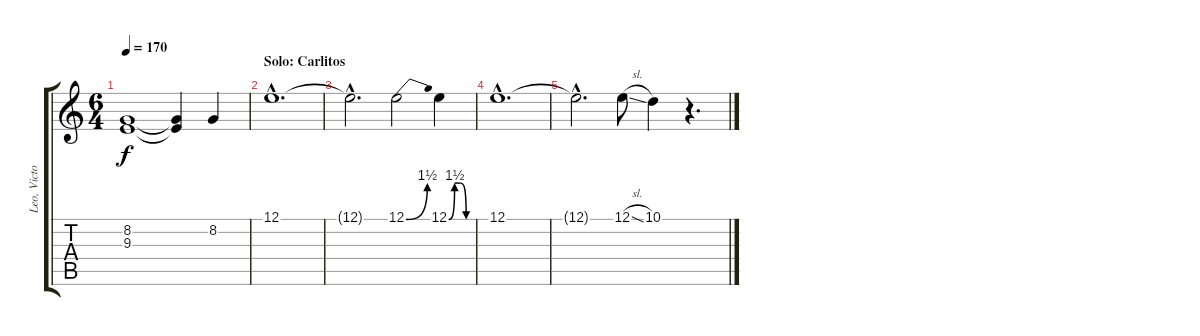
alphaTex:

\track ("Leo, Victor, Jose y Aurora" "Leo, Victo") {instrument lead1square}
\staff {score tabs}
\tuning (E4 B3 G3 D3 A2 E2) {hide}
\ts (6 4)
\tempo 170
\clef g2
\ks c
(8.2{t} 9.3{t}).1{dy f} (8.2{t} 9.3{t}).4 8.2.4 |
\section ("" "Solo: Carlitos")
12.1{hac}.1{d} |
12.1{hac t}.2{d} 12.1{be (bend 0 0 60 6)}.2 12.1{be (custom 0 0 15 6 30 6 45 0 60 0)}.4 |
12.1{hac}.1{d} |
12.1{hac t}.2{d} 12.1{sl}.8 10.1.4 r.4{d}
